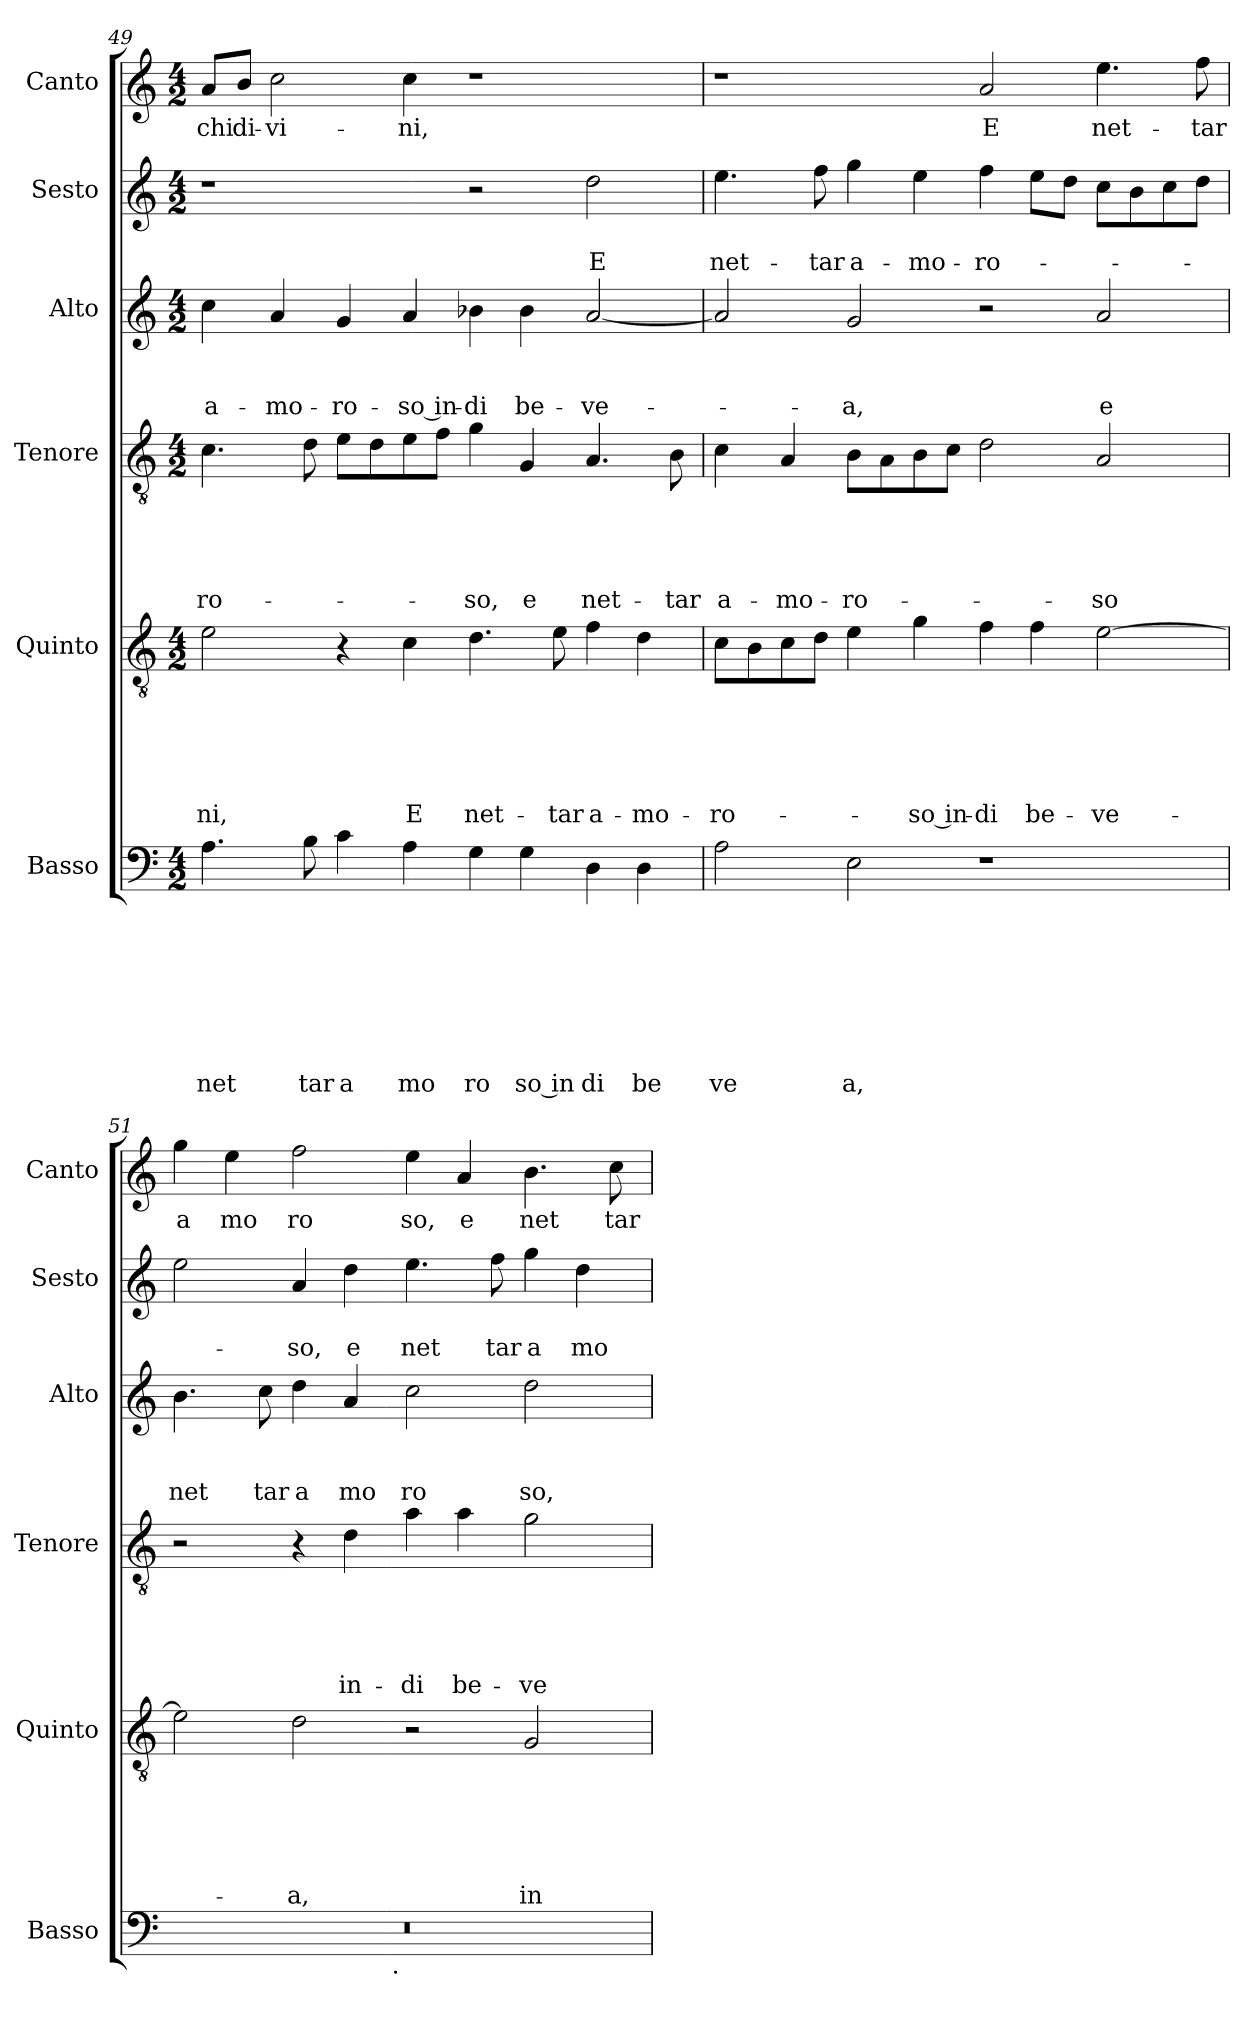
**kern	**text	**text	**text	**text	**text	**text	**text	**text	**kern	**text	**text	**text	**text	**text	**text	**kern	**text	**text	**text	**text	**text	**kern	**text	**text	**text	**kern	**text	**text	**kern	**text
*part6	*part6	*part6	*part6	*part6	*part6	*part6	*part6	*part6	*part5	*part5	*part5	*part5	*part5	*part5	*part5	*part4	*part4	*part4	*part4	*part4	*part4	*part3	*part3	*part3	*part3	*part2	*part2	*part2	*part1	*part1
*staff6	*staff6	*staff6	*staff6	*staff6	*staff6	*staff6	*staff6	*staff6	*staff5	*staff5	*staff5	*staff5	*staff5	*staff5	*staff5	*staff4	*staff4	*staff4	*staff4	*staff4	*staff4	*staff3	*staff3	*staff3	*staff3	*staff2	*staff2	*staff2	*staff1	*staff1
*I"Basso	*	*	*	*	*	*	*	*	*I"Quinto	*	*	*	*	*	*	*I"Tenore	*	*	*	*	*	*I"Alto	*	*	*	*I"Sesto	*	*	*I"Canto	*
*I'Basso	*	*	*	*	*	*	*	*	*I'Quinto	*	*	*	*	*	*	*I'Tenore	*	*	*	*	*	*I'Alto	*	*	*	*I'Sesto	*	*	*I'Canto	*
*clefF4	*	*	*	*	*	*	*	*	*clefGv2	*	*	*	*	*	*	*clefGv2	*	*	*	*	*	*clefG2	*	*	*	*clefG2	*	*	*clefG2	*
*k[]	*	*	*	*	*	*	*	*	*k[]	*	*	*	*	*	*	*k[]	*	*	*	*	*	*k[]	*	*	*	*k[]	*	*	*k[]	*
*C:	*	*	*	*	*	*	*	*	*C:	*	*	*	*	*	*	*C:	*	*	*	*	*	*C:	*	*	*	*C:	*	*	*C:	*
*M4/2	*	*	*	*	*	*	*	*	*M4/2	*	*	*	*	*	*	*M4/2	*	*	*	*	*	*M4/2	*	*	*	*M4/2	*	*	*M4/2	*
=49	=49	=49	=49	=49	=49	=49	=49	=49	=49	=49	=49	=49	=49	=49	=49	=49	=49	=49	=49	=49	=49	=49	=49	=49	=49	=49	=49	=49	=49	=49
!	!	!	!	!	!	!	!	!LO:LY:b	!	!	!	!	!	!	!LO:LY:b	!	!	!	!	!	!LO:LY:b	!	!	!	!LO:LY:b	!	!	!	!	!LO:LY:b
4.A\	.	.	.	.	.	.	.	net	2e\	.	.	.	.	.	-ni,	4.c\	.	.	.	.	-ro-	4cc\	.	.	a-	1r	.	.	8a/L	-chi
!	!	!	!	!	!	!	!	!	!	!	!	!	!	!	!	!	!	!	!	!	!	!	!	!	!	!	!	!	!	!LO:LY:b
.	.	.	.	.	.	.	.	.	.	.	.	.	.	.	.	.	.	.	.	.	.	.	.	.	.	.	.	.	8b/J	di-
!	!	!	!	!	!	!	!	!	!	!	!	!	!	!	!	!	!	!	!	!	!	!	!	!	!LO:LY:b	!	!	!	!	!LO:LY:b
.	.	.	.	.	.	.	.	.	.	.	.	.	.	.	.	.	.	.	.	.	.	4a/	.	.	-mo-	.	.	.	2cc\	-vi-
!	!	!	!	!	!	!	!	!LO:LY:b	!	!	!	!	!	!	!	!	!	!	!	!	!	!	!	!	!	!	!	!	!	!
8B\	.	.	.	.	.	.	.	tar	.	.	.	.	.	.	.	8d\	.	.	.	.	.	.	.	.	.	.	.	.	.	.
!	!	!	!	!	!	!	!	!LO:LY:b	!	!	!	!	!	!	!	!	!	!	!	!	!	!	!	!	!LO:LY:b	!	!	!	!	!
4c\	.	.	.	.	.	.	.	a	4r	.	.	.	.	.	.	8e\L	.	.	.	.	.	4g/	.	.	-ro-	.	.	.	.	.
.	.	.	.	.	.	.	.	.	.	.	.	.	.	.	.	8d\	.	.	.	.	.	.	.	.	.	.	.	.	.	.
!	!	!	!	!	!	!	!	!LO:LY:b	!	!	!	!	!	!	!LO:LY:b	!	!	!	!	!	!	!	!	!	!LO:LY:b:rj	!	!	!	!	!LO:LY:b
4A\	.	.	.	.	.	.	.	mo	4c\	.	.	.	.	.	E	8e\	.	.	.	.	.	4a/	.	.	-so in-	.	.	.	4cc\	-ni,
.	.	.	.	.	.	.	.	.	.	.	.	.	.	.	.	8f\J	.	.	.	.	.	.	.	.	.	.	.	.	.	.
!	!	!	!	!	!	!	!	!LO:LY:b	!	!	!	!	!	!	!LO:LY:b	!	!	!	!	!	!LO:LY:b	!	!	!	!LO:LY:b	!	!	!	!	!
4G\	.	.	.	.	.	.	.	ro	4.d\	.	.	.	.	.	net-	4g\	.	.	.	.	-so,	4b-X\	.	.	-di	2r	.	.	1r	.
!	!	!	!	!	!	!	!	!LO:LY:b:rj	!	!	!	!	!	!	!	!	!	!	!	!	!LO:LY:b	!	!	!	!LO:LY:b	!	!	!	!	!
4G\	.	.	.	.	.	.	.	so in	.	.	.	.	.	.	.	4G/	.	.	.	.	e	4b-\	.	.	be-	.	.	.	.	.
!	!	!	!	!	!	!	!	!	!	!	!	!	!	!	!LO:LY:b	!	!	!	!	!	!	!	!	!	!	!	!	!	!	!
.	.	.	.	.	.	.	.	.	8e\	.	.	.	.	.	-tar	.	.	.	.	.	.	.	.	.	.	.	.	.	.	.
!	!	!	!	!	!	!	!	!LO:LY:b	!	!	!	!	!	!	!LO:LY:b	!	!	!	!	!	!LO:LY:b	!	!	!	!LO:LY:b	!	!	!LO:LY:b	!	!
4D\	.	.	.	.	.	.	.	di	4f\	.	.	.	.	.	a-	4.A/	.	.	.	.	net-	[<2a/	.	.	-ve-	2dd\	.	E	.	.
!	!	!	!	!	!	!	!	!LO:LY:b	!	!	!	!	!	!	!LO:LY:b	!	!	!	!	!	!	!	!	!	!	!	!	!	!	!
4D\	.	.	.	.	.	.	.	be	4d\	.	.	.	.	.	-mo-	.	.	.	.	.	.	.	.	.	.	.	.	.	.	.
!	!	!	!	!	!	!	!	!	!	!	!	!	!	!	!	!	!	!	!	!	!LO:LY:b	!	!	!	!	!	!	!	!	!
.	.	.	.	.	.	.	.	.	.	.	.	.	.	.	.	8B\	.	.	.	.	-tar	.	.	.	.	.	.	.	.	.
=50	=50	=50	=50	=50	=50	=50	=50	=50	=50	=50	=50	=50	=50	=50	=50	=50	=50	=50	=50	=50	=50	=50	=50	=50	=50	=50	=50	=50	=50	=50
!	!	!	!	!	!	!	!	!LO:LY:b	!	!	!	!	!	!	!LO:LY:b	!	!	!	!	!	!LO:LY:b	!	!	!	!	!	!	!LO:LY:b	!	!
2A\	.	.	.	.	.	.	.	ve	8c\L	.	.	.	.	.	-ro-	4c\	.	.	.	.	a-	2a/]	.	.	.	4.ee\	.	net-	1r	.
.	.	.	.	.	.	.	.	.	8B\	.	.	.	.	.	.	.	.	.	.	.	.	.	.	.	.	.	.	.	.	.
!	!	!	!	!	!	!	!	!	!	!	!	!	!	!	!	!	!	!	!	!	!LO:LY:b	!	!	!	!	!	!	!	!	!
.	.	.	.	.	.	.	.	.	8c\	.	.	.	.	.	.	4A/	.	.	.	.	-mo-	.	.	.	.	.	.	.	.	.
!	!	!	!	!	!	!	!	!	!	!	!	!	!	!	!	!	!	!	!	!	!	!	!	!	!	!	!	!LO:LY:b	!	!
.	.	.	.	.	.	.	.	.	8d\J	.	.	.	.	.	.	.	.	.	.	.	.	.	.	.	.	8ff\	.	-tar	.	.
!	!	!	!	!	!	!	!	!LO:LY:b	!	!	!	!	!	!	!	!	!	!	!	!	!LO:LY:b	!	!	!	!LO:LY:b	!	!	!LO:LY:b	!	!
2E\	.	.	.	.	.	.	.	a,	4e\	.	.	.	.	.	.	8B\L	.	.	.	.	-ro-	2g/	.	.	-a,	4gg\	.	a-	.	.
.	.	.	.	.	.	.	.	.	.	.	.	.	.	.	.	8A\	.	.	.	.	.	.	.	.	.	.	.	.	.	.
!	!	!	!	!	!	!	!	!	!	!	!	!	!	!	!LO:LY:b:rj	!	!	!	!	!	!	!	!	!	!	!	!	!LO:LY:b	!	!
.	.	.	.	.	.	.	.	.	4g\	.	.	.	.	.	-so in-	8B\	.	.	.	.	.	.	.	.	.	4ee\	.	-mo-	.	.
.	.	.	.	.	.	.	.	.	.	.	.	.	.	.	.	8c\J	.	.	.	.	.	.	.	.	.	.	.	.	.	.
!	!	!	!	!	!	!	!	!	!	!	!	!	!	!	!LO:LY:b	!	!	!	!	!	!	!	!	!	!	!	!	!LO:LY:b	!	!LO:LY:b
1r	.	.	.	.	.	.	.	.	4f\	.	.	.	.	.	-di	2d\	.	.	.	.	.	2r	.	.	.	4ff\	.	-ro-	2a/	E
!	!	!	!	!	!	!	!	!	!	!	!	!	!	!	!LO:LY:b	!	!	!	!	!	!	!	!	!	!	!	!	!	!	!
.	.	.	.	.	.	.	.	.	4f\	.	.	.	.	.	be-	.	.	.	.	.	.	.	.	.	.	8ee\L	.	.	.	.
.	.	.	.	.	.	.	.	.	.	.	.	.	.	.	.	.	.	.	.	.	.	.	.	.	.	8dd\J	.	.	.	.
!	!	!	!	!	!	!	!	!	!	!	!	!	!	!	!LO:LY:b	!	!	!	!	!	!LO:LY:b	!	!	!	!LO:LY:b	!	!	!	!	!LO:LY:b
.	.	.	.	.	.	.	.	.	[<2e\	.	.	.	.	.	-ve-	2A/	.	.	.	.	-so	2a/	.	.	e	8cc\L	.	.	4.ee\	net-
.	.	.	.	.	.	.	.	.	.	.	.	.	.	.	.	.	.	.	.	.	.	.	.	.	.	8b\	.	.	.	.
.	.	.	.	.	.	.	.	.	.	.	.	.	.	.	.	.	.	.	.	.	.	.	.	.	.	8cc\	.	.	.	.
!	!	!	!	!	!	!	!	!	!	!	!	!	!	!	!	!	!	!	!	!	!	!	!	!	!	!	!	!	!	!LO:LY:b
.	.	.	.	.	.	.	.	.	.	.	.	.	.	.	.	.	.	.	.	.	.	.	.	.	.	8dd\J	.	.	8ff\	-tar
!!LO:LB:g=z
=51	=51	=51	=51	=51	=51	=51	=51	=51	=51	=51	=51	=51	=51	=51	=51	=51	=51	=51	=51	=51	=51	=51	=51	=51	=51	=51	=51	=51	=51	=51
!	!	!	!	!	!	!	!	!	!	!	!	!	!	!	!	!	!	!	!	!	!	!	!	!	!LO:LY:b	!	!	!	!	!LO:LY:b
*^	*	*	*	*	*	*	*	*	*	*	*	*	*	*	*	*	*	*	*	*	*	*	*	*	*	*	*	*	*	*
0r	2ryy	.	.	.	.	.	.	.	.	2e\]	.	.	.	.	.	.	2r	.	.	.	.	.	4.b\	.	.	net	2ee\	.	.	4gg\	a
!	!	!	!	!	!	!	!	!	!	!	!	!	!	!	!	!	!	!	!	!	!	!	!	!	!	!	!	!	!	!	!LO:LY:b
.	.	.	.	.	.	.	.	.	.	.	.	.	.	.	.	.	.	.	.	.	.	.	.	.	.	.	.	.	.	4ee\	mo
!	!	!	!	!	!	!	!	!	!	!	!	!	!	!	!	!	!	!	!	!	!	!	!	!	!	!LO:LY:b	!	!	!	!	!
.	.	.	.	.	.	.	.	.	.	.	.	.	.	.	.	.	.	.	.	.	.	.	8cc\	.	.	tar	.	.	.	.	.
!	!	!	!	!	!	!	!	!	!	!	!	!	!	!	!	!LO:LY:b	!	!	!	!	!	!	!	!	!	!LO:LY:b	!	!	!LO:LY:b	!	!LO:LY:b
.	4...ryy	.	.	.	.	.	.	.	.	2d\	.	.	.	.	.	-a,	4r	.	.	.	.	.	4dd\	.	.	a	4a/	.	-so,	2ff\	ro
!	!	!	!	!	!	!	!	!	!	!	!	!	!	!	!	!	!	!	!	!	!	!LO:LY:b	!	!	!	!LO:LY:b	!	!	!LO:LY:b	!	!
.	.	.	.	.	.	.	.	.	.	.	.	.	.	.	.	.	4d\	.	.	.	.	in-	4a/	.	.	mo	4dd\	.	e	.	.
!	!LO:TX:b:t=.	!	!	!	!	!	!	!	!	!	!	!	!	!	!	!	!	!	!	!	!	!	!	!	!	!	!	!	!	!	!
.	1ryy	.	.	.	.	.	.	.	.	.	.	.	.	.	.	.	.	.	.	.	.	.	.	.	.	.	.	.	.	.	.
!	!	!	!	!	!	!	!	!	!	!	!	!	!	!	!	!	!	!	!	!	!	!LO:LY:b	!	!	!	!LO:LY:b	!	!	!LO:LY:b	!	!LO:LY:b
.	.	.	.	.	.	.	.	.	.	2r	.	.	.	.	.	.	4a\	.	.	.	.	-di	2cc\	.	.	ro	4.ee\	.	net	4ee\	so,
!	!	!	!	!	!	!	!	!	!	!	!	!	!	!	!	!	!	!	!	!	!	!LO:LY:b	!	!	!	!	!	!	!	!	!LO:LY:b
.	.	.	.	.	.	.	.	.	.	.	.	.	.	.	.	.	4a\	.	.	.	.	be-	.	.	.	.	.	.	.	4a/	e
!	!	!	!	!	!	!	!	!	!	!	!	!	!	!	!	!	!	!	!	!	!	!	!	!	!	!	!	!	!LO:LY:b	!	!
.	.	.	.	.	.	.	.	.	.	.	.	.	.	.	.	.	.	.	.	.	.	.	.	.	.	.	8ff\	.	tar	.	.
!	!	!	!	!	!	!	!	!	!	!	!	!	!	!	!	!LO:LY:b	!	!	!	!	!	!LO:LY:b	!	!	!	!LO:LY:b	!	!	!LO:LY:b	!	!LO:LY:b
.	.	.	.	.	.	.	.	.	.	2G/	.	.	.	.	.	in	2g\	.	.	.	.	-ve-	2dd\	.	.	so,	4gg\	.	a	4.b\	net
!	!	!	!	!	!	!	!	!	!	!	!	!	!	!	!	!	!	!	!	!	!	!	!	!	!	!	!	!	!LO:LY:b	!	!
.	.	.	.	.	.	.	.	.	.	.	.	.	.	.	.	.	.	.	.	.	.	.	.	.	.	.	4dd\	.	mo	.	.
!	!	!	!	!	!	!	!	!	!	!	!	!	!	!	!	!	!	!	!	!	!	!	!	!	!	!	!	!	!	!	!LO:LY:b
.	.	.	.	.	.	.	.	.	.	.	.	.	.	.	.	.	.	.	.	.	.	.	.	.	.	.	.	.	.	8cc\	tar
.	32ryy	.	.	.	.	.	.	.	.	.	.	.	.	.	.	.	.	.	.	.	.	.	.	.	.	.	.	.	.	.	.
*v	*v	*	*	*	*	*	*	*	*	*	*	*	*	*	*	*	*	*	*	*	*	*	*	*	*	*	*	*	*	*	*
=	=	=	=	=	=	=	=	=	=	=	=	=	=	=	=	=	=	=	=	=	=	=	=	=	=	=	=	=	=	=
*-	*-	*-	*-	*-	*-	*-	*-	*-	*-	*-	*-	*-	*-	*-	*-	*-	*-	*-	*-	*-	*-	*-	*-	*-	*-	*-	*-	*-	*-	*-
